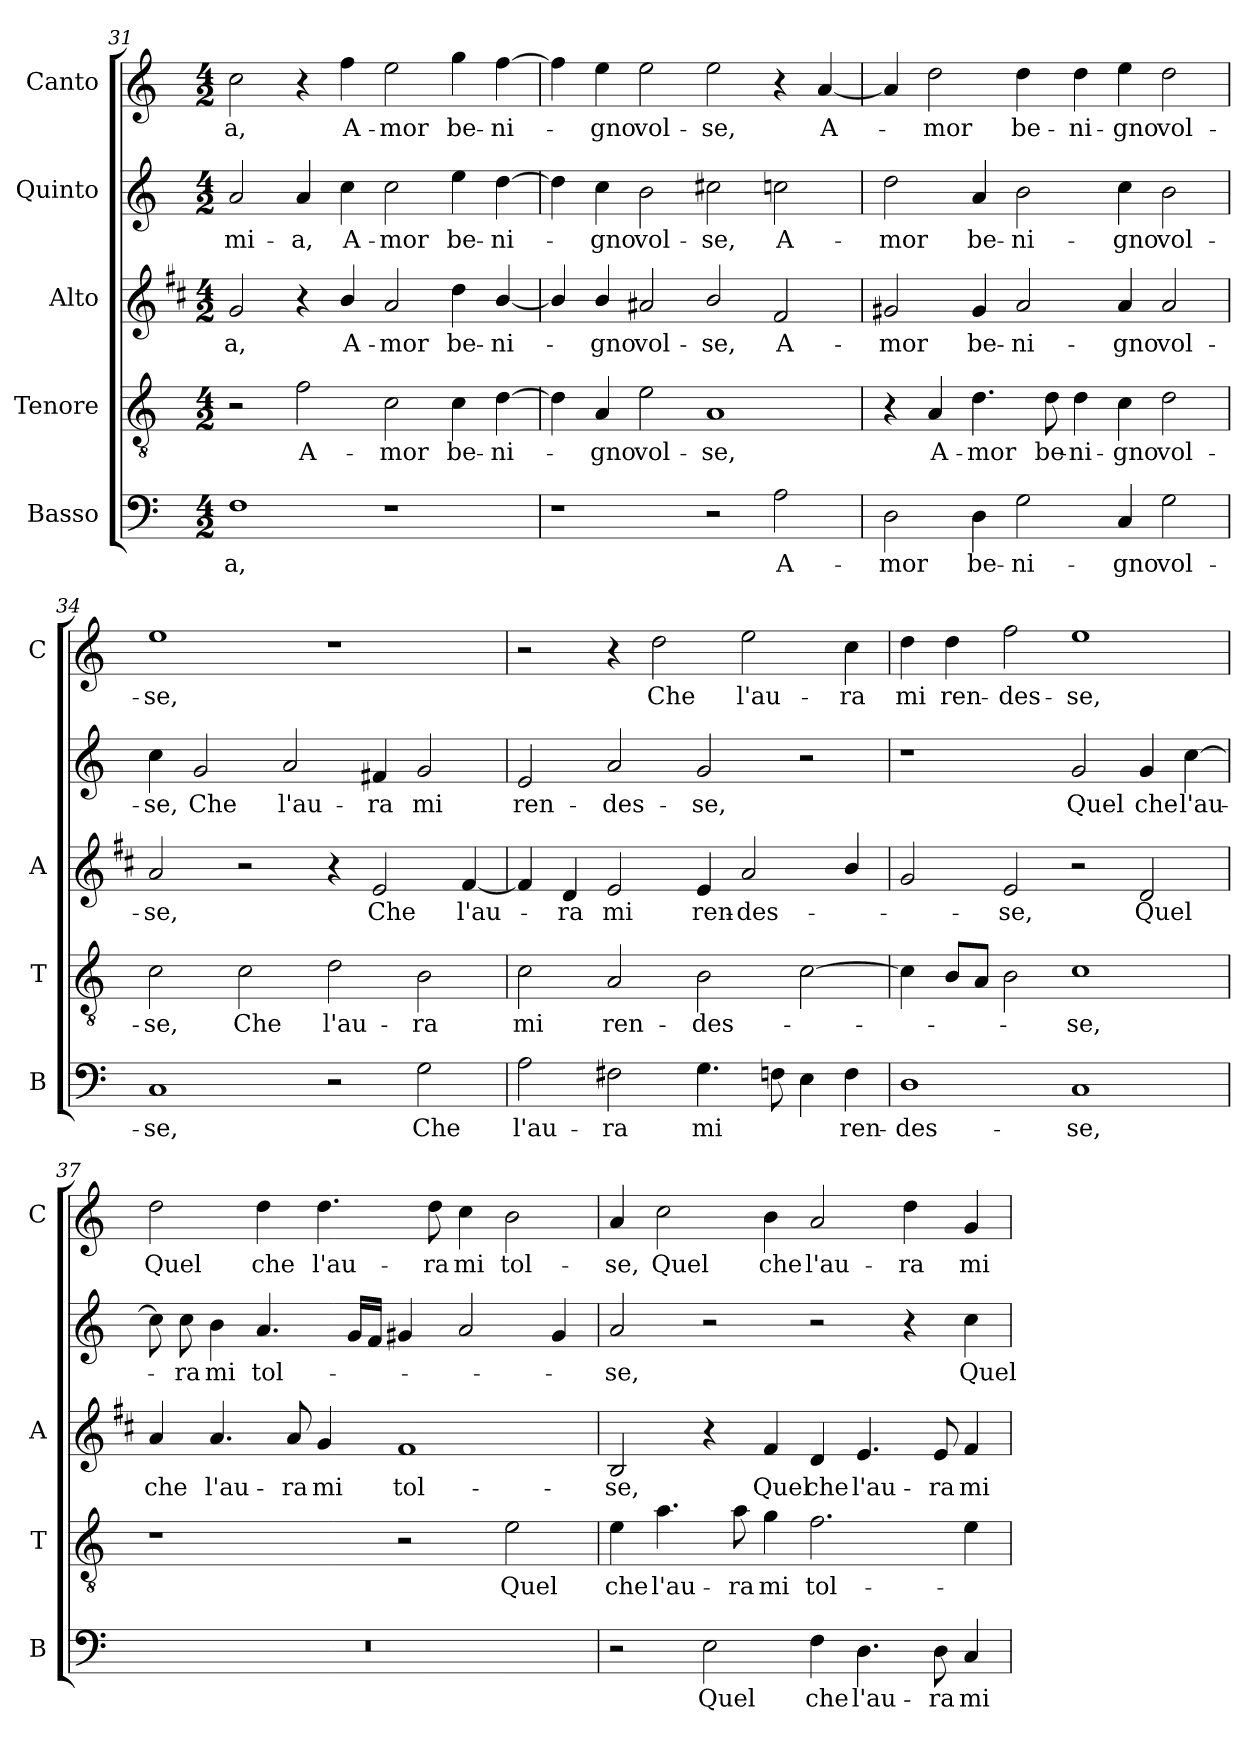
**kern	**text	**kern	**text	**kern	**text	**kern	**text	**kern	**text
*part5	*part5	*part4	*part4	*part3	*part3	*part2	*part2	*part1	*part1
*staff5	*staff5	*staff4	*staff4	*staff3	*staff3	*staff2	*staff2	*staff1	*staff1
*I"Basso	*	*I"Tenore	*	*I"Alto	*	*I"Quinto	*	*I"Canto	*
*I'B	*	*I'T	*	*I'A	*	*	*	*I'C	*
*clefF4	*	*clefGv2	*	*clefG2	*	*clefG2	*	*clefG2	*
*	*	*	*	*ITrd1c2	*	*	*	*	*
*k[]	*	*k[]	*	*k[]	*	*k[]	*	*k[]	*
*C:	*	*C:	*	*C:	*	*C:	*	*C:	*
*M4/2	*	*M4/2	*	*M4/2	*	*M4/2	*	*M4/2	*
=31	=31	=31	=31	=31	=31	=31	=31	=31	=31
!	!LO:LY:b	!	!	!	!LO:LY:b	!	!LO:LY:b	!	!LO:LY:b
1F	-a,	2r	.	2f/	-a,	2a/	mi-	2cc\	-a,
!	!	!	!LO:LY:b	!	!	!	!LO:LY:b	!	!
.	.	2f\	A-	4r	.	4a/	-a,	4r	.
!	!	!	!	!	!LO:LY:b	!	!LO:LY:b	!	!LO:LY:b
.	.	.	.	4a/	A-	4cc\	A-	4ff\	A-
!	!	!	!LO:LY:b	!	!LO:LY:b	!	!LO:LY:b	!	!LO:LY:b
1r	.	2c\	-mor	2g/	-mor	2cc\	-mor	2ee\	-mor
!	!	!	!LO:LY:b	!	!LO:LY:b	!	!LO:LY:b	!	!LO:LY:b
.	.	4c\	be-	4cc\	be-	4ee\	be-	4gg\	be-
!	!	!	!LO:LY:b	!	!LO:LY:b	!	!LO:LY:b	!	!LO:LY:b
.	.	[4d\	-ni-	[4a/	-ni-	[4dd\	-ni-	[4ff\	-ni-
!!LO:LB:g=z
=32	=32	=32	=32	=32	=32	=32	=32	=32	=32
1r	.	4d\]	.	4a/]	.	4dd\]	.	4ff\]	.
!	!	!	!LO:LY:b	!	!LO:LY:b	!	!LO:LY:b	!	!LO:LY:b
.	.	4A/	-gno	4a/	-gno	4cc\	-gno	4ee\	-gno
!	!	!	!LO:LY:b	!	!LO:LY:b	!	!LO:LY:b	!	!LO:LY:b
.	.	2e\	vol-	2g#X/	vol-	2b\	vol-	2ee\	vol-
!	!	!	!LO:LY:b	!	!LO:LY:b	!	!LO:LY:b	!	!LO:LY:b
2r	.	1A	-se,	2a/	-se,	2cc#X\	-se,	2ee\	-se,
!	!LO:LY:b	!	!	!	!LO:LY:b	!	!LO:LY:b	!	!
2A\	A-	.	.	2e/	A-	2ccn\	A-	4r	.
!	!	!	!	!	!	!	!	!	!LO:LY:b
.	.	.	.	.	.	.	.	[4a/	A-
=33	=33	=33	=33	=33	=33	=33	=33	=33	=33
!	!LO:LY:b	!	!	!	!LO:LY:b	!	!LO:LY:b	!	!
2D\	-mor	4r	.	2f#X/	-mor	2dd\	-mor	4a/]	.
!	!	!	!LO:LY:b	!	!	!	!	!	!LO:LY:b
.	.	4A/	A-	.	.	.	.	2dd\	-mor
!	!LO:LY:b	!	!LO:LY:b	!	!LO:LY:b	!	!LO:LY:b	!	!
4D\	be-	4.d\	-mor	4f#/	be-	4a/	be-	.	.
!	!LO:LY:b	!	!	!	!LO:LY:b	!	!LO:LY:b	!	!LO:LY:b
2G\	-ni-	.	.	2g/	-ni-	2b\	-ni-	4dd\	be-
!	!	!	!LO:LY:b	!	!	!	!	!	!
.	.	8d\	be-	.	.	.	.	.	.
!	!	!	!LO:LY:b	!	!	!	!	!	!LO:LY:b
.	.	4d\	-ni-	.	.	.	.	4dd\	-ni-
!	!LO:LY:b	!	!LO:LY:b	!	!LO:LY:b	!	!LO:LY:b	!	!LO:LY:b
4C/	-gno	4c\	-gno	4g/	-gno	4cc\	-gno	4ee\	-gno
!	!LO:LY:b	!	!LO:LY:b	!	!LO:LY:b	!	!LO:LY:b	!	!LO:LY:b
2G\	vol-	2d\	vol-	2g/	vol-	2b\	vol-	2dd\	vol-
=34	=34	=34	=34	=34	=34	=34	=34	=34	=34
!	!LO:LY:b	!	!LO:LY:b	!	!LO:LY:b	!	!LO:LY:b	!	!LO:LY:b
1C	-se,	2c\	-se,	2g/	-se,	4cc\	-se,	1ee	-se,
!	!	!	!	!	!	!	!LO:LY:b	!	!
.	.	.	.	.	.	2g/	Che	.	.
!	!	!	!LO:LY:b	!	!	!	!	!	!
.	.	2c\	Che	2r	.	.	.	.	.
!	!	!	!	!	!	!	!LO:LY:b	!	!
.	.	.	.	.	.	2a/	l'au-	.	.
!	!	!	!LO:LY:b	!	!	!	!	!	!
2r	.	2d\	l'au-	4r	.	.	.	1r	.
!	!	!	!	!	!LO:LY:b	!	!LO:LY:b	!	!
.	.	.	.	2d/	Che	4f#X/	-ra	.	.
!	!LO:LY:b	!	!LO:LY:b	!	!	!	!LO:LY:b	!	!
2G\	Che	2B\	-ra	.	.	2g/	mi	.	.
!	!	!	!	!	!LO:LY:b	!	!	!	!
.	.	.	.	[4e/	l'au-	.	.	.	.
!!LO:PB:g=z
=35	=35	=35	=35	=35	=35	=35	=35	=35	=35
!	!LO:LY:b	!	!LO:LY:b	!	!	!	!LO:LY:b	!	!
2A\	l'au-	2c\	mi	4e/]	.	2e/	ren-	2r	.
!	!	!	!	!	!LO:LY:b	!	!	!	!
.	.	.	.	4c/	-ra	.	.	.	.
!	!LO:LY:b	!	!LO:LY:b	!	!LO:LY:b	!	!LO:LY:b	!	!
2F#X\	-ra	2A/	ren-	2d/	mi	2a/	-des-	4r	.
!	!	!	!	!	!	!	!	!	!LO:LY:b
.	.	.	.	.	.	.	.	2dd\	Che
!	!LO:LY:b	!	!LO:LY:b	!	!LO:LY:b	!	!LO:LY:b	!	!
4.G\	mi	2B\	-des-	4d/	ren-	2g/	-se,	.	.
!	!	!	!	!	!LO:LY:b	!	!	!	!LO:LY:b
.	.	.	.	2g/	-des-	.	.	2ee\	l'au-
8Fn\	.	.	.	.	.	.	.	.	.
4E\	.	[2c\	.	.	.	2r	.	.	.
!	!LO:LY:b	!	!	!	!	!	!	!	!LO:LY:b
4F\	ren-	.	.	4a/	.	.	.	4cc\	-ra
=36	=36	=36	=36	=36	=36	=36	=36	=36	=36
!	!LO:LY:b	!	!	!	!	!	!	!	!LO:LY:b
1D	-des-	4c\]	.	2f/	.	1r	.	4dd\	mi
!	!	!	!	!	!	!	!	!	!LO:LY:b
.	.	8B/L	.	.	.	.	.	4dd\	ren-
.	.	8A/J	.	.	.	.	.	.	.
!	!	!	!	!	!LO:LY:b	!	!	!	!LO:LY:b
.	.	2B\	.	2d/	-se,	.	.	2ff\	-des-
!	!LO:LY:b	!	!LO:LY:b	!	!	!	!LO:LY:b	!	!LO:LY:b
1C	-se,	1c	-se,	2r	.	2g/	Quel	1ee	-se,
!	!	!	!	!	!LO:LY:b	!	!LO:LY:b	!	!
.	.	.	.	2c/	Quel	4g/	che	.	.
!	!	!	!	!	!	!	!LO:LY:b	!	!
.	.	.	.	.	.	[4cc\	l'au-	.	.
=37	=37	=37	=37	=37	=37	=37	=37	=37	=37
!	!	!	!	!	!LO:LY:b	!	!	!	!LO:LY:b
0r	.	1r	.	4g/	che	8cc\]	.	2dd\	Quel
!	!	!	!	!	!	!	!LO:LY:b	!	!
.	.	.	.	.	.	8cc\	-ra	.	.
!	!	!	!	!	!LO:LY:b	!	!LO:LY:b	!	!
.	.	.	.	4.g/	l'au-	4b\	mi	.	.
!	!	!	!	!	!	!	!LO:LY:b	!	!LO:LY:b
.	.	.	.	.	.	4.a/	tol-	4dd\	che
!	!	!	!	!	!LO:LY:b	!	!	!	!
.	.	.	.	8g/	-ra	.	.	.	.
!	!	!	!	!	!LO:LY:b	!	!	!	!LO:LY:b
.	.	.	.	4f/	mi	.	.	4.dd\	l'au-
.	.	.	.	.	.	16g/LL	.	.	.
.	.	.	.	.	.	16f/JJ	.	.	.
!	!	!	!	!	!LO:LY:b	!	!	!	!
.	.	2r	.	1e	tol-	4g#X/	.	.	.
!	!	!	!	!	!	!	!	!	!LO:LY:b
.	.	.	.	.	.	.	.	8dd\	-ra
!	!	!	!	!	!	!	!	!	!LO:LY:b
.	.	.	.	.	.	2a/	.	4cc\	mi
!	!	!	!LO:LY:b	!	!	!	!	!	!LO:LY:b
.	.	2e\	Quel	.	.	.	.	2b\	tol-
.	.	.	.	.	.	4g#/	.	.	.
!!LO:LB:g=z
=38	=38	=38	=38	=38	=38	=38	=38	=38	=38
!	!	!	!LO:LY:b	!	!LO:LY:b	!	!LO:LY:b	!	!LO:LY:b
2r	.	4e\	che	2A/	-se,	2a/	-se,	4a/	-se,
!	!	!	!LO:LY:b	!	!	!	!	!	!LO:LY:b
.	.	4.a\	l'au-	.	.	.	.	2cc\	Quel
!	!LO:LY:b	!	!	!	!	!	!	!	!
2E\	Quel	.	.	4r	.	2r	.	.	.
!	!	!	!LO:LY:b	!	!	!	!	!	!
.	.	8a\	-ra	.	.	.	.	.	.
!	!	!	!LO:LY:b	!	!LO:LY:b	!	!	!	!LO:LY:b
.	.	4g\	mi	4e/	Quel	.	.	4b\	che
!	!LO:LY:b	!	!LO:LY:b	!	!LO:LY:b	!	!	!	!LO:LY:b
4F\	che	2.f\	tol-	4c/	che	2r	.	2a/	l'au-
!	!LO:LY:b	!	!	!	!LO:LY:b	!	!	!	!
4.D\	l'au-	.	.	4.d/	l'au-	.	.	.	.
!	!	!	!	!	!	!	!	!	!LO:LY:b
.	.	.	.	.	.	4r	.	4dd\	-ra
!	!LO:LY:b	!	!	!	!LO:LY:b	!	!	!	!
8D\	-ra	.	.	8d/	-ra	.	.	.	.
!	!LO:LY:b	!	!	!	!LO:LY:b	!	!LO:LY:b	!	!LO:LY:b
4C/	mi	4e\	.	4e/	mi	4cc\	Quel	4g/	mi
=	=	=	=	=	=	=	=	=	=
*-	*-	*-	*-	*-	*-	*-	*-	*-	*-
